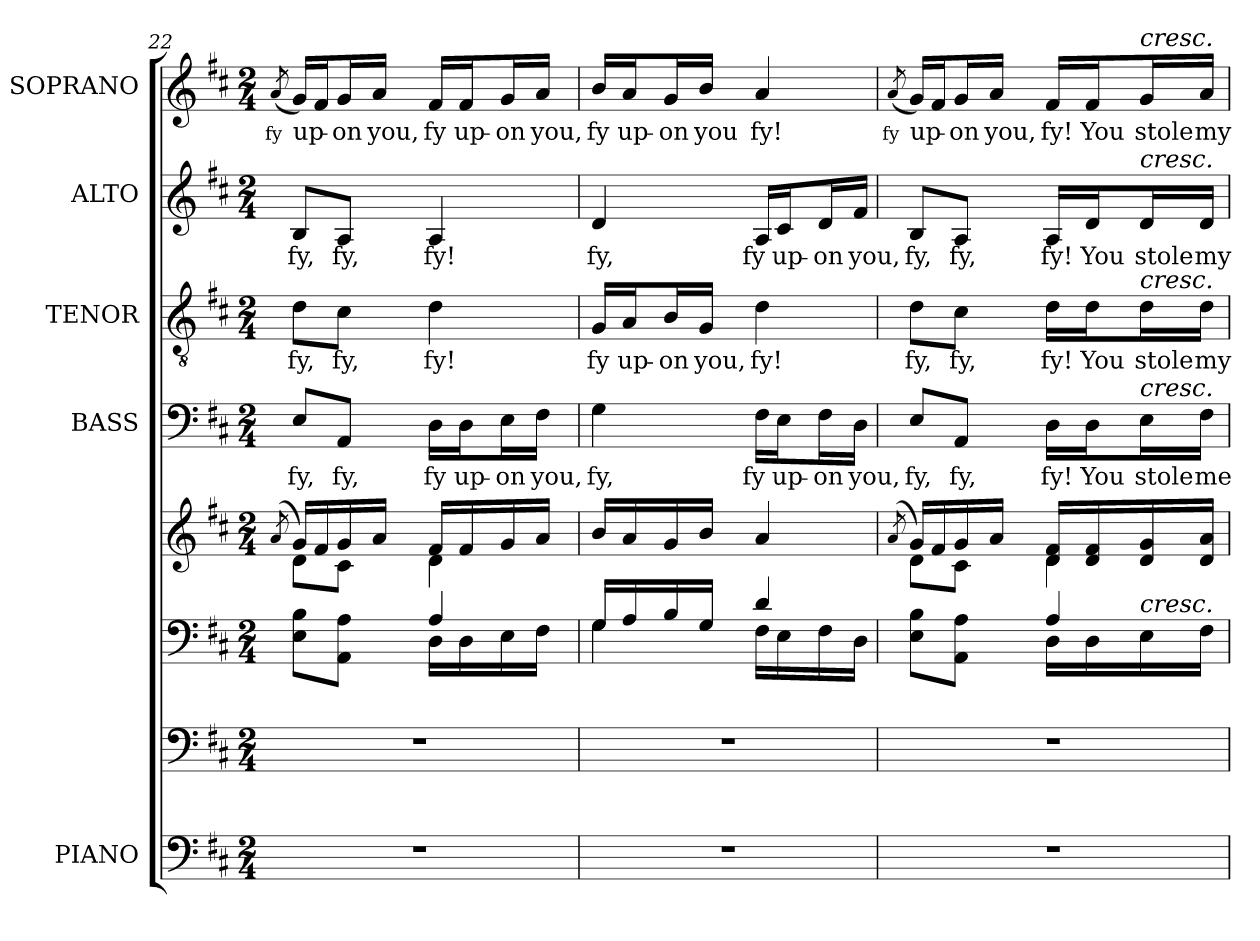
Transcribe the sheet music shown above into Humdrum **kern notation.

**kern	**kern	**kern	**kern	**kern	**text	**kern	**text	**kern	**text	**kern	**text
*part5	*part5	*part5	*part5	*part4	*part4	*part3	*part3	*part2	*part2	*part1	*part1
*staff8	*staff7	*staff6	*staff5	*staff4	*staff4	*staff3	*staff3	*staff2	*staff2	*staff1	*staff1
*I"PIANO	*	*	*	*I"BASS	*	*I"TENOR	*	*I"ALTO	*	*I"SOPRANO	*
*I'Pno.	*	*	*	*I'B.	*	*I'T.	*	*I'A.	*	*I'S.	*
*clefF4	*clefF4	*clefF4	*clefG2	*clefF4	*	*clefGv2	*	*clefG2	*	*clefG2	*
*	*	*	*	*	*	*ITrd7c12	*	*	*	*	*
*k[f#c#]	*k[f#c#]	*k[f#c#]	*k[f#c#]	*k[f#c#]	*	*k[f#c#]	*	*k[f#c#]	*	*k[f#c#]	*
*D:	*D:	*D:	*D:	*D:	*	*D:	*	*D:	*	*D:	*
*M2/4	*M2/4	*M2/4	*M2/4	*M2/4	*	*M2/4	*	*M2/4	*	*M2/4	*
=22	=22	=22	=22	=22	=22	=22	=22	=22	=22	=22	=22
!	!	!	!	!	!	!	!	!	!	!	!LO:LY:b:color=#000000
.	.	.	(8qai/	.	.	.	.	.	.	(8qai/	fy
!LO:N:vis=1	!LO:N:vis=1	!	!	!	!	!	!	!	!	!	!
*	*	*^	*^	*	*	*	*	*	*	*	*
!	!	!	!	!	!	!	!LO:LY:b:color=#000000	!	!	!	!	!	!
!	!	!	!	!	!	!	!	!	!LO:LY:b:color=#000000	!	!	!	!
!	!	!	!	!	!	!	!	!	!	!	!LO:LY:b:color=#000000	!	!
2r	2r	8Ei\ 8BiL	4ryy	16gi/LL)	8di\L	8Ei/L	fy,	8Di\L	fy,	8Bi/L	fy,	16gi/LL)	.
!	!	!	!	!	!	!	!	!	!	!	!	!	!LO:LY:b:color=#000000
.	.	.	.	16f#i/	.	.	.	.	.	.	.	16f#i/J	up-
!	!	!	!	!	!	!	!LO:LY:b:color=#000000	!	!	!	!	!	!
!	!	!	!	!	!	!	!	!	!LO:LY:b:color=#000000	!	!	!	!
!	!	!	!	!	!	!	!	!	!	!	!LO:LY:b:color=#000000	!	!
!	!	!	!	!	!	!	!	!	!	!	!	!	!LO:LY:b:color=#000000
.	.	8AAi\ 8AiJ	.	16gi/	8c#i\J	8AAi/J	fy,	8C#i\J	fy,	8Ai/J	fy,	16gi/L	-on
!	!	!	!	!	!	!	!	!	!	!	!	!	!LO:LY:b:color=#000000
.	.	.	.	16ai/JJ	.	.	.	.	.	.	.	16ai/JJ	you,
!	!	!	!	!	!	!	!LO:LY:b:color=#000000	!	!	!	!	!	!
!	!	!	!	!	!	!	!	!	!LO:LY:b:color=#000000	!	!	!	!
!	!	!	!	!	!	!	!	!	!	!	!LO:LY:b:color=#000000	!	!
!	!	!	!	!	!	!	!	!	!	!	!	!	!LO:LY:b:color=#000000
.	.	4Ai/	16Di\LL	16f#i/LL	4di\	16Di\LL	fy	4Di\	fy!	4Ai/	fy!	16f#i/LL	fy
!	!	!	!	!	!	!	!LO:LY:b:color=#000000	!	!	!	!	!	!
!	!	!	!	!	!	!	!	!	!	!	!	!	!LO:LY:b:color=#000000
.	.	.	16Di\	16f#i/	.	16Di\J	up-	.	.	.	.	16f#i/J	up-
!	!	!	!	!	!	!	!LO:LY:b:color=#000000	!	!	!	!	!	!
!	!	!	!	!	!	!	!	!	!	!	!	!	!LO:LY:b:color=#000000
.	.	.	16Ei\	16gi/	.	16Ei\L	-on	.	.	.	.	16gi/L	-on
!	!	!	!	!	!	!	!LO:LY:b:color=#000000	!	!	!	!	!	!
!	!	!	!	!	!	!	!	!	!	!	!	!	!LO:LY:b:color=#000000
.	.	.	16F#i\JJ	16ai/JJ	.	16F#i\JJ	you,	.	.	.	.	16ai/JJ	you,
*	*	*	*	*v	*v	*	*	*	*	*	*	*	*
=23	=23	=23	=23	=23	=23	=23	=23	=23	=23	=23	=23	=23
!LO:N:vis=1	!LO:N:vis=1	!	!	!	!	!	!	!	!	!	!	!
!	!	!	!	!	!	!LO:LY:b:color=#000000	!	!	!	!	!	!
!	!	!	!	!	!	!	!	!LO:LY:b:color=#000000	!	!	!	!
!	!	!	!	!	!	!	!	!	!	!LO:LY:b:color=#000000	!	!
!	!	!	!	!	!	!	!	!	!	!	!	!LO:LY:b:color=#000000
2r	2r	16Gi/LL	4Gi\	16bi/LL	4Gi\	fy,	16GGi/LL	fy	4di/	fy,	16bi/LL	fy
!	!	!	!	!	!	!	!	!LO:LY:b:color=#000000	!	!	!	!
!	!	!	!	!	!	!	!	!	!	!	!	!LO:LY:b:color=#000000
.	.	16Ai/	.	16ai/	.	.	16AAi/J	up-	.	.	16ai/J	up-
!	!	!	!	!	!	!	!	!LO:LY:b:color=#000000	!	!	!	!
!	!	!	!	!	!	!	!	!	!	!	!	!LO:LY:b:color=#000000
.	.	16Bi/	.	16gi/	.	.	16BBi/L	-on	.	.	16gi/L	-on
!	!	!	!	!	!	!	!	!LO:LY:b:color=#000000	!	!	!	!
!	!	!	!	!	!	!	!	!	!	!	!	!LO:LY:b:color=#000000
.	.	16Gi/JJ	.	16bi/JJ	.	.	16GGi/JJ	you,	.	.	16bi/JJ	you
!	!	!	!	!	!	!LO:LY:b:color=#000000	!	!	!	!	!	!
!	!	!	!	!	!	!	!	!LO:LY:b:color=#000000	!	!	!	!
!	!	!	!	!	!	!	!	!	!	!LO:LY:b:color=#000000	!	!
!	!	!	!	!	!	!	!	!	!	!	!	!LO:LY:b:color=#000000
.	.	4di/	16F#i\LL	4ai/	16F#i\LL	fy	4Di\	fy!	16Ai/LL	fy	4ai/	fy!
!	!	!	!	!	!	!LO:LY:b:color=#000000	!	!	!	!	!	!
!	!	!	!	!	!	!	!	!	!	!LO:LY:b:color=#000000	!	!
.	.	.	16Ei\	.	16Ei\J	up-	.	.	16c#i/J	up-	.	.
!	!	!	!	!	!	!LO:LY:b:color=#000000	!	!	!	!	!	!
!	!	!	!	!	!	!	!	!	!	!LO:LY:b:color=#000000	!	!
.	.	.	16F#i\	.	16F#i\L	-on	.	.	16di/L	-on	.	.
!	!	!	!	!	!	!LO:LY:b:color=#000000	!	!	!	!	!	!
!	!	!	!	!	!	!	!	!	!	!LO:LY:b:color=#000000	!	!
.	.	.	16Di\JJ	.	16Di\JJ	you,	.	.	16f#i/JJ	you,	.	.
!!LO:LB:g=z
=24	=24	=24	=24	=24	=24	=24	=24	=24	=24	=24	=24	=24
!	!	!	!	!	!	!	!	!	!	!	!	!LO:LY:b:color=#000000
.	.	.	.	(8qai/	.	.	.	.	.	.	(8qai/	fy
!LO:N:vis=1	!LO:N:vis=1	!	!	!	!	!	!	!	!	!	!	!
*	*	*	*	*^	*	*	*	*	*	*	*	*
!	!	!	!	!	!	!	!LO:LY:b:color=#000000	!	!	!	!	!	!
!	!	!	!	!	!	!	!	!	!LO:LY:b:color=#000000	!	!	!	!
!	!	!	!	!	!	!	!	!	!	!	!LO:LY:b:color=#000000	!	!
2r	2r	8Ei\ 8BiL	4ryy	16gi/LL)	8di\L	8Ei/L	fy,	8Di\L	fy,	8Bi/L	fy,	16gi/LL)	.
!	!	!	!	!	!	!	!	!	!	!	!	!	!LO:LY:b:color=#000000
.	.	.	.	16f#i/	.	.	.	.	.	.	.	16f#i/J	up-
!	!	!	!	!	!	!	!LO:LY:b:color=#000000	!	!	!	!	!	!
!	!	!	!	!	!	!	!	!	!LO:LY:b:color=#000000	!	!	!	!
!	!	!	!	!	!	!	!	!	!	!	!LO:LY:b:color=#000000	!	!
!	!	!	!	!	!	!	!	!	!	!	!	!	!LO:LY:b:color=#000000
.	.	8AAi\ 8AiJ	.	16gi/	8c#i\J	8AAi/J	fy,	8C#i\J	fy,	8Ai/J	fy,	16gi/L	-on
!	!	!	!	!	!	!	!	!	!	!	!	!	!LO:LY:b:color=#000000
.	.	.	.	16ai/JJ	.	.	.	.	.	.	.	16ai/JJ	you,
!	!	!	!	!	!	!	!LO:LY:b:color=#000000	!	!	!	!	!	!
!	!	!	!	!	!	!	!	!	!LO:LY:b:color=#000000	!	!	!	!
!	!	!	!	!	!	!	!	!	!	!	!LO:LY:b:color=#000000	!	!
!	!	!	!	!	!	!	!	!	!	!	!	!	!LO:LY:b:color=#000000
.	.	4Ai/	16Di\LL	16di/ 16f#iLL	4di\	16Di\LL	fy!	16Di\LL	fy!	16Ai/LL	fy!	16f#i/LL	fy!
!	!	!	!	!	!	!	!LO:LY:b:color=#000000	!	!	!	!	!	!
!	!	!	!	!	!	!	!	!	!LO:LY:b:color=#000000	!	!	!	!
!	!	!	!	!	!	!	!	!	!	!	!LO:LY:b:color=#000000	!	!
!	!	!	!	!	!	!	!	!	!	!	!	!	!LO:LY:b:color=#000000
.	.	.	16Di\	16di/ 16f#i	.	16Di\J	You	16Di\J	You	16di/J	You	16f#i/J	You
!	!	!	!	!	!	!	!LO:LY:b:color=#000000	!	!	!	!	!	!
!	!	!	!	!	!	!	!	!	!LO:LY:b:color=#000000	!	!	!	!
!	!	!	!	!	!	!	!	!	!	!	!LO:LY:b:color=#000000	!	!
!	!	!	!	!	!	!	!	!	!	!	!	!LO:TX:a:i:t=cresc.	!
!	!	!	!	!	!	!	!	!	!	!LO:TX:a:i:t=cresc.	!	!	!
!	!	!	!	!	!	!	!	!LO:TX:a:i:t=cresc.	!	!	!	!	!
!	!	!	!	!	!	!LO:TX:a:i:t=cresc.	!	!	!	!	!	!	!
!	!	!	!LO:TX:a:i:t=cresc.	!	!	!	!	!	!	!	!	!	!
!	!	!	!	!	!	!	!	!	!	!	!	!	!LO:LY:b:color=#000000
.	.	.	16Ei\	16di/ 16gi	.	16Ei\L	stole	16Di\L	stole	16di/L	stole	16gi/L	stole
!	!	!	!	!	!	!	!LO:LY:b:color=#000000	!	!	!	!	!	!
!	!	!	!	!	!	!	!	!	!LO:LY:b:color=#000000	!	!	!	!
!	!	!	!	!	!	!	!	!	!	!	!LO:LY:b:color=#000000	!	!
!	!	!	!	!	!	!	!	!	!	!	!	!	!LO:LY:b:color=#000000
.	.	.	16F#i\JJ	16di/ 16aiJJ	.	16F#i\JJ	me	16Di\JJ	my	16di/JJ	my	16ai/JJ	my
*	*	*v	*v	*	*	*	*	*	*	*	*	*	*
*	*	*	*v	*v	*	*	*	*	*	*	*	*
=	=	=	=	=	=	=	=	=	=	=	=
*-	*-	*-	*-	*-	*-	*-	*-	*-	*-	*-	*-
